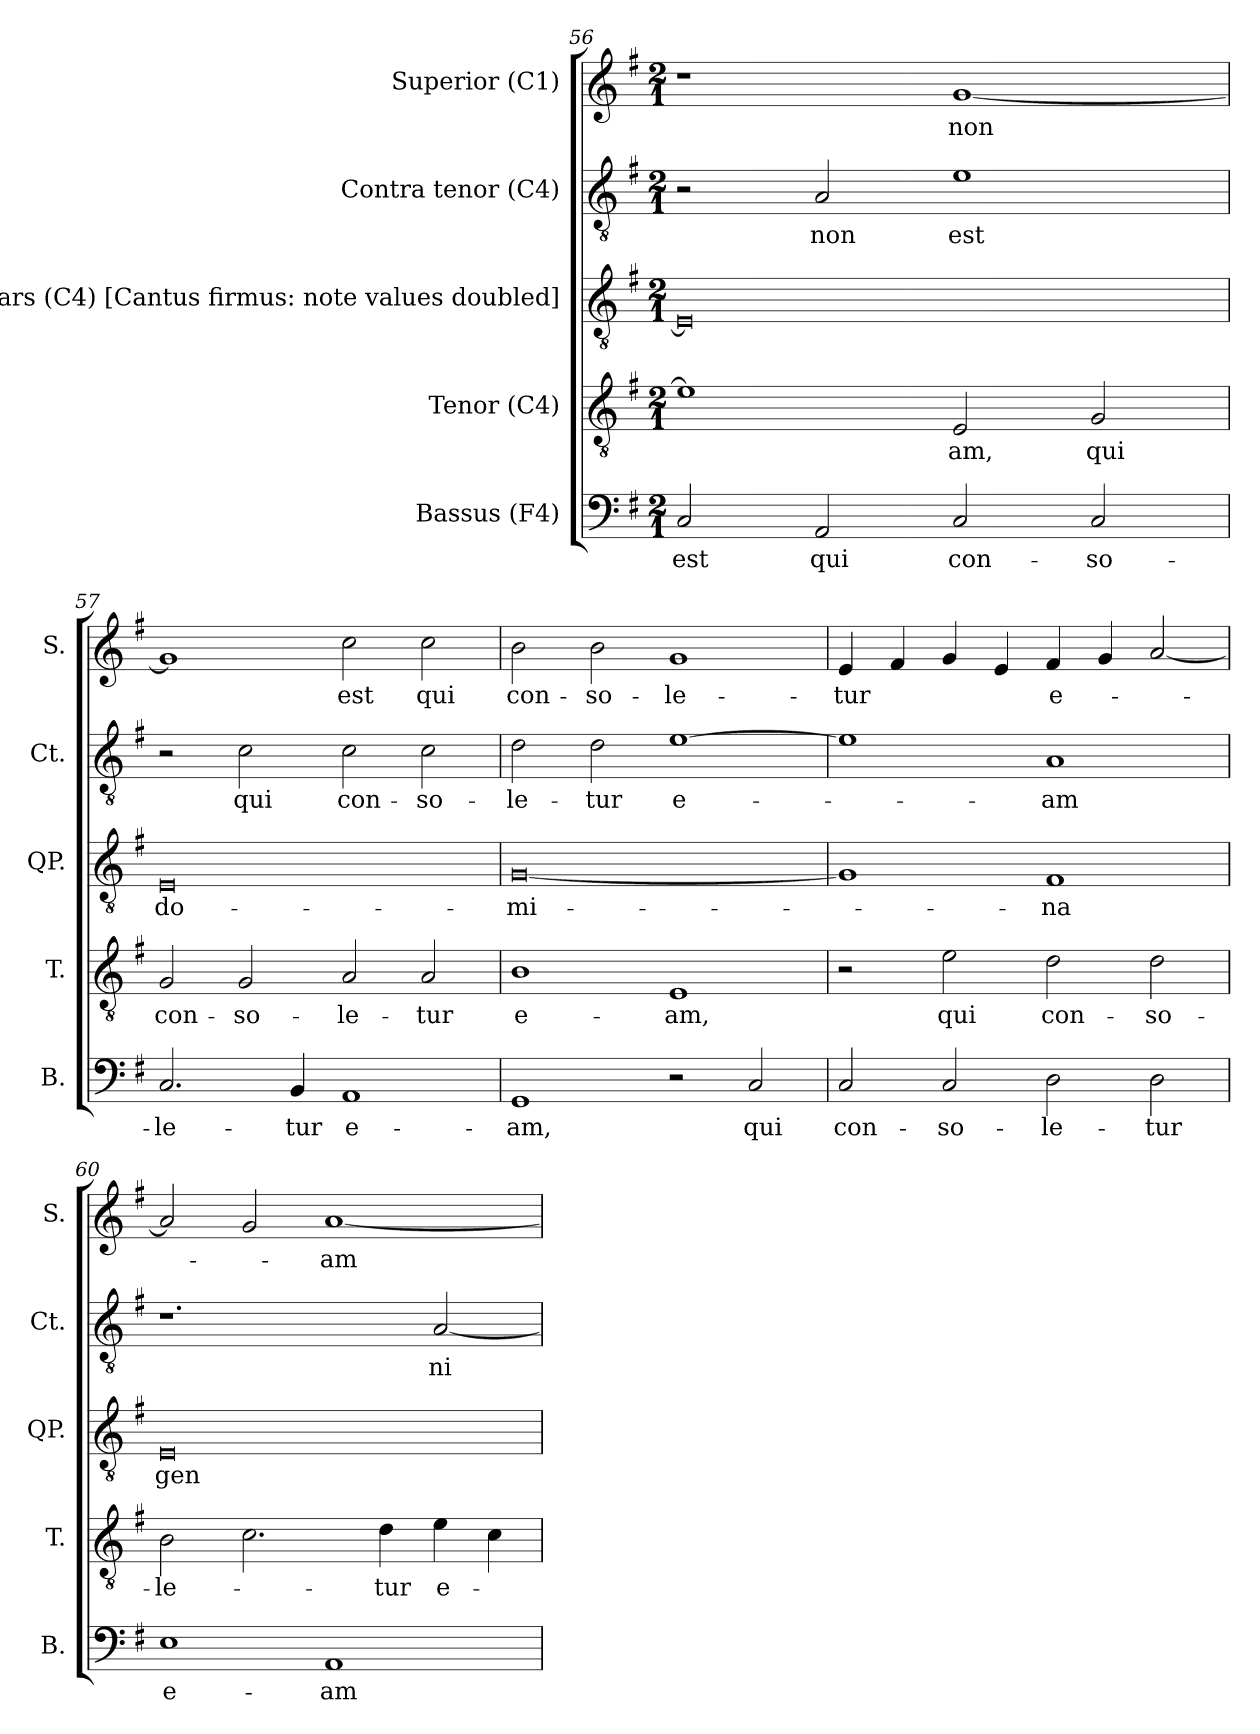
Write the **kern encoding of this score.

**kern	**text	**kern	**text	**kern	**text	**kern	**text	**kern	**text
*part5	*part5	*part4	*part4	*part3	*part3	*part2	*part2	*part1	*part1
*staff5	*staff5	*staff4	*staff4	*staff3	*staff3	*staff2	*staff2	*staff1	*staff1
*I"Bassus (F4)	*	*I"Tenor (C4)	*	*I"Quinta pars (C4) [Cantus firmus: note values doubled]	*	*I"Contra tenor (C4)	*	*I"Superior (C1)	*
*I'B.	*	*I'T.	*	*I'QP.	*	*I'Ct.	*	*I'S.	*
*clefF4	*	*clefGv2	*	*clefGv2	*	*clefGv2	*	*clefG2	*
*	*	*ITrd7c12	*	*ITrd7c12	*	*	*	*	*
*k[f#]	*	*k[f#]	*	*k[f#]	*	*k[f#]	*	*k[f#]	*
*G:	*	*G:	*	*G:	*	*G:	*	*G:	*
*M2/1	*	*M2/1	*	*M2/1	*	*M2/1	*	*M2/1	*
=56	=56	=56	=56	=56	=56	=56	=56	=56	=56
!	!LO:LY:b:color=#000000	!	!	!	!	!	!	!	!
2Ci/	est	1Ei]	.	0EEi]	.	2r	.	1r	.
!	!LO:LY:b:color=#000000	!	!	!	!	!	!	!	!
!	!	!	!	!	!	!	!LO:LY:b:color=#000000	!	!
2AAi/	qui	.	.	.	.	2Ai/	non	.	.
!	!LO:LY:b:color=#000000	!	!	!	!	!	!	!	!
!	!	!	!LO:LY:b:color=#000000	!	!	!	!	!	!
!	!	!	!	!	!	!	!LO:LY:b:color=#000000	!	!
!	!	!	!	!	!	!	!	!	!LO:LY:b:color=#000000
2Ci/	con-	2EEi/	-am,	.	.	1ei	est	[1gi	non
!	!LO:LY:b:color=#000000	!	!	!	!	!	!	!	!
!	!	!	!LO:LY:b:color=#000000	!	!	!	!	!	!
2Ci/	-so-	2GGi/	qui	.	.	.	.	.	.
=57	=57	=57	=57	=57	=57	=57	=57	=57	=57
!	!LO:LY:b:color=#000000	!	!	!	!	!	!	!	!
!	!	!	!LO:LY:b:color=#000000	!	!	!	!	!	!
!	!	!	!	!	!LO:LY:b:color=#000000	!	!	!	!
2.Ci/	-le-	2GGi/	con-	0EEi	do-	2r	.	1gi]	.
!	!	!	!LO:LY:b:color=#000000	!	!	!	!	!	!
!	!	!	!	!	!	!	!LO:LY:b:color=#000000	!	!
.	.	2GGi/	-so-	.	.	2ci\	qui	.	.
!	!LO:LY:b:color=#000000	!	!	!	!	!	!	!	!
4BBi/	-tur	.	.	.	.	.	.	.	.
!	!LO:LY:b:color=#000000	!	!	!	!	!	!	!	!
!	!	!	!LO:LY:b:color=#000000	!	!	!	!	!	!
!	!	!	!	!	!	!	!LO:LY:b:color=#000000	!	!
!	!	!	!	!	!	!	!	!	!LO:LY:b:color=#000000
1AAi	e-	2AAi/	-le-	.	.	2ci\	con-	2cci\	est
!	!	!	!LO:LY:b:color=#000000	!	!	!	!	!	!
!	!	!	!	!	!	!	!LO:LY:b:color=#000000	!	!
!	!	!	!	!	!	!	!	!	!LO:LY:b:color=#000000
.	.	2AAi/	-tur	.	.	2ci\	-so-	2cci\	qui
=58	=58	=58	=58	=58	=58	=58	=58	=58	=58
!	!LO:LY:b:color=#000000	!	!	!	!	!	!	!	!
!	!	!	!LO:LY:b:color=#000000	!	!	!	!	!	!
!	!	!	!	!	!LO:LY:b:color=#000000	!	!	!	!
!	!	!	!	!	!	!	!LO:LY:b:color=#000000	!	!
!	!	!	!	!	!	!	!	!	!LO:LY:b:color=#000000
1GGi	-am,	1BBi	e-	[0GGi	-mi-	2di\	-le-	2bi\	con-
!	!	!	!	!	!	!	!LO:LY:b:color=#000000	!	!
!	!	!	!	!	!	!	!	!	!LO:LY:b:color=#000000
.	.	.	.	.	.	2di\	-tur	2bi\	-so-
!	!	!	!LO:LY:b:color=#000000	!	!	!	!	!	!
!	!	!	!	!	!	!	!LO:LY:b:color=#000000	!	!
!	!	!	!	!	!	!	!	!	!LO:LY:b:color=#000000
2r	.	1EEi	-am,	.	.	[1ei	e-	1gi	-le-
!	!LO:LY:b:color=#000000	!	!	!	!	!	!	!	!
2Ci/	qui	.	.	.	.	.	.	.	.
!!LO:LB:g=z
=59	=59	=59	=59	=59	=59	=59	=59	=59	=59
!	!LO:LY:b:color=#000000	!	!	!	!	!	!	!	!
!	!	!	!	!	!	!	!	!	!LO:LY:b:color=#000000
2Ci/	con-	2r	.	1GGi]	.	1ei]	.	4ei/	-tur
.	.	.	.	.	.	.	.	4f#i/	.
!	!LO:LY:b:color=#000000	!	!	!	!	!	!	!	!
!	!	!	!LO:LY:b:color=#000000	!	!	!	!	!	!
2Ci/	-so-	2Ei\	qui	.	.	.	.	4gi/	.
.	.	.	.	.	.	.	.	4ei/	.
!	!LO:LY:b:color=#000000	!	!	!	!	!	!	!	!
!	!	!	!LO:LY:b:color=#000000	!	!	!	!	!	!
!	!	!	!	!	!LO:LY:b:color=#000000	!	!	!	!
!	!	!	!	!	!	!	!LO:LY:b:color=#000000	!	!
!	!	!	!	!	!	!	!	!	!LO:LY:b:color=#000000
2Di\	-le-	2Di\	con-	1FF#i	-na	1Ai	-am	4f#i/	e-
.	.	.	.	.	.	.	.	4gi/	.
!	!LO:LY:b:color=#000000	!	!	!	!	!	!	!	!
!	!	!	!LO:LY:b:color=#000000	!	!	!	!	!	!
2Di\	-tur	2Di\	-so-	.	.	.	.	[2ai/	.
=60	=60	=60	=60	=60	=60	=60	=60	=60	=60
!	!LO:LY:b:color=#000000	!	!	!	!	!	!	!	!
!	!	!	!LO:LY:b:color=#000000	!	!	!	!	!	!
!	!	!	!	!	!LO:LY:b:color=#000000	!	!	!	!
1Ei	e-	2BBi\	-le-	0EEi	gen-	1.r	.	2ai/]	.
.	.	2.Ci\	.	.	.	.	.	2gi/	.
!	!LO:LY:b:color=#000000	!	!	!	!	!	!	!	!
!	!	!	!	!	!	!	!	!	!LO:LY:b:color=#000000
1AAi	-am	.	.	.	.	.	.	[1ai	-am
!	!	!	!LO:LY:b:color=#000000	!	!	!	!	!	!
.	.	4Di\	-tur	.	.	.	.	.	.
!	!	!	!LO:LY:b:color=#000000	!	!	!	!	!	!
!	!	!	!	!	!	!	!LO:LY:b:color=#000000	!	!
.	.	4Ei\	e-	.	.	[2Ai/	ni-	.	.
.	.	4Ci\	.	.	.	.	.	.	.
=	=	=	=	=	=	=	=	=	=
*-	*-	*-	*-	*-	*-	*-	*-	*-	*-
